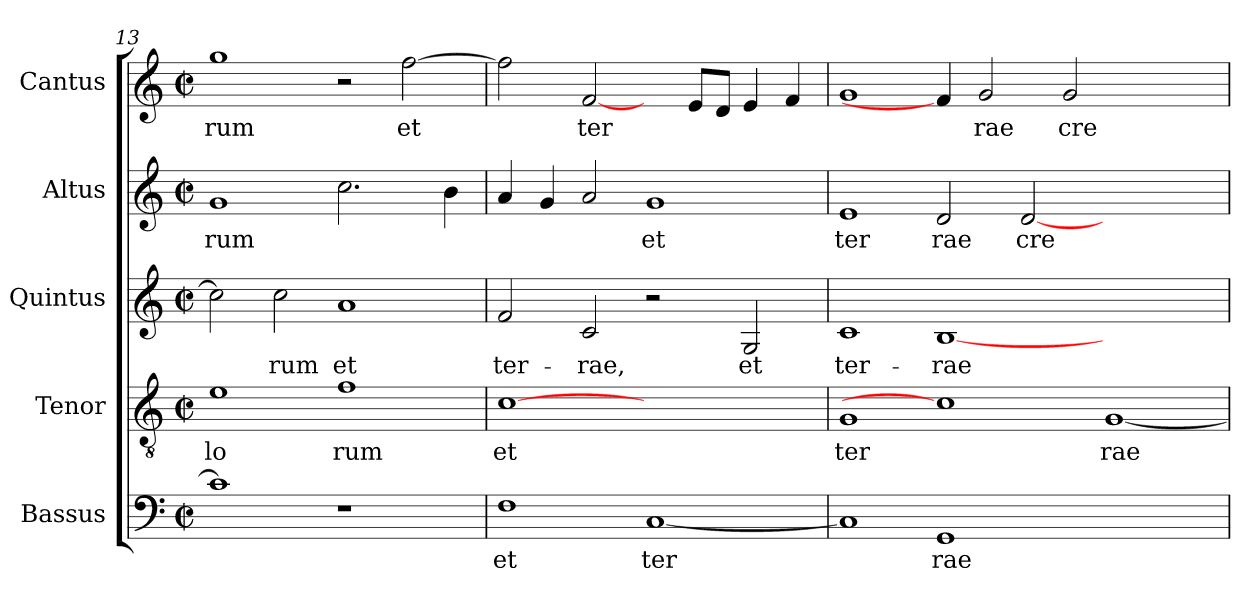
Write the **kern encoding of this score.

**kern	**text	**kern	**text	**kern	**text	**kern	**text	**kern	**text
*part5	*part5	*part4	*part4	*part3	*part3	*part2	*part2	*part1	*part1
*staff5	*staff5	*staff4	*staff4	*staff3	*staff3	*staff2	*staff2	*staff1	*staff1
*I"Bassus	*	*I"Tenor	*	*I"Quintus	*	*I"Altus	*	*I"Cantus	*
*clefF4	*	*clefGv2	*	*clefG2	*	*clefG2	*	*clefG2	*
*k[]	*	*k[]	*	*k[]	*	*k[]	*	*k[]	*
*C:	*	*C:	*	*C:	*	*C:	*	*C:	*
*M2/2	*	*M2/2	*	*M2/2	*	*M2/2	*	*M2/2	*
*met(c|)	*	*met(c|)	*	*met(c|)	*	*met(c|)	*	*met(c|)	*
=13	=13	=13	=13	=13	=13	=13	=13	=13	=13
!	!LO:LY:b:cj	!	!LO:LY:b:cj	!	!LO:LY:b:cj	!	!LO:LY:b:cj	!	!LO:LY:b:cj
1c]	.	1e	lo	2cc\]	--	1g	rum	1gg	rum
!	!	!	!	!	!LO:LY:b:cj	!	!	!	!
.	.	.	.	2cc\	-rum	.	.	.	.
!	!	!	!LO:LY:b:cj	!	!LO:LY:b:cj	!	!LO:LY:b:cj	!	!
1r	.	1f	rum	1a	et	2.cc\	.	2r	.
!	!	!	!	!	!	!	!	!	!LO:LY:b:cj
.	.	.	.	.	.	.	.	[>2ff\	et
!	!	!	!	!	!	!	!LO:LY:b:cj	!	!
.	.	.	.	.	.	4b\	.	.	.
=14	=14	=14	=14	=14	=14	=14	=14	=14	=14
!	!LO:LY:b:cj	!	!LO:LY:b:cj	!	!LO:LY:b:cj	!	!LO:LY:b:cj	!	!LO:LY:b:cj
1F	et	[1c	et	2f/	ter-	4a/	.	2ff\]	.
!	!	!	!	!	!	!	!LO:LY:b:cj	!	!
.	.	.	.	.	.	4g/	.	.	.
!	!	!	!	!	!LO:LY:b:cj	!	!LO:LY:b:cj	!	!LO:LY:b:cj
.	.	.	.	2c/	-rae,	2a/	.	[2f/	ter
!	!LO:LY:b:cj	!	!	!	!	!	!LO:LY:b:cj	!	!
[<1C	ter	1ryy	.	2r	.	1g	et	4ryy	.
!	!	!	!	!	!	!	!	!	!LO:LY:b:cj
.	.	.	.	.	.	.	.	8e/L	.
!	!	!	!	!	!	!	!	!	!LO:LY:b:cj
.	.	.	.	.	.	.	.	8d/J	.
!	!	!	!	!	!LO:LY:b:cj	!	!	!	!LO:LY:b:cj
.	.	.	.	2G/	et	.	.	4e/	.
!	!	!	!	!	!	!	!	!	!LO:LY:b:cj
.	.	.	.	.	.	.	.	4f/	.
=15	=15	=15	=15	=15	=15	=15	=15	=15	=15
!	!LO:LY:b:cj	!	!LO:LY:b:cj	!	!LO:LY:b:cj	!	!LO:LY:b:cj	!	!LO:LY:b:cj
1C]	.	1G	ter	1c	ter-	1e	ter	1g	.
!	!LO:LY:b:cj	!	!	!	!LO:LY:b:cj	!	!LO:LY:b:cj	!	!
1GG	rae	1c]	.	[<1B	-rae	2d/	rae	4f/]	.
!	!	!	!	!	!	!	!	!	!LO:LY:b:cj
.	.	.	.	.	.	.	.	2g/	rae
!	!	!	!	!	!	!	!LO:LY:b:cj	!	!
.	.	.	.	.	.	[<2d/	cre	.	.
!	!	!	!	!	!	!	!	!	!LO:LY:b:cj
.	.	.	.	.	.	.	.	2g/	cre
!	!	!	!LO:LY:b:cj	!	!	!	!	!	!
1ryy	.	[<1G	rae	1ryy	.	1ryy	.	.	.
.	.	.	.	.	.	.	.	2.ryy	.
=	=	=	=	=	=	=	=	=	=
*-	*-	*-	*-	*-	*-	*-	*-	*-	*-
